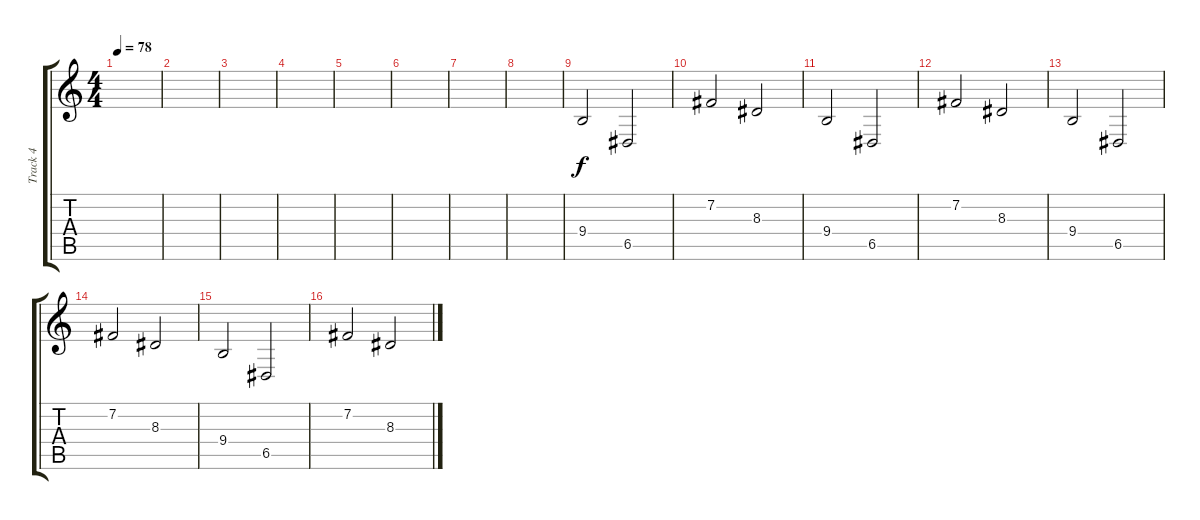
\track ("Track 4" "Track 4") {instrument lead2sawtooth}
\staff {score tabs}
\tuning (E4 B3 G3 D3 A2 E2) {hide}
\ts (4 4)
\tempo 78
\clef g2
\ks c
|
|
|
|
|
|
|
|
9.4.2 6.5.2 |
7.2.2 8.3.2 |
9.4.2 6.5.2 |
7.2.2 8.3.2 |
9.4.2 6.5.2 |
7.2.2 8.3.2 |
9.4.2 6.5.2 |
7.2.2 8.3.2
